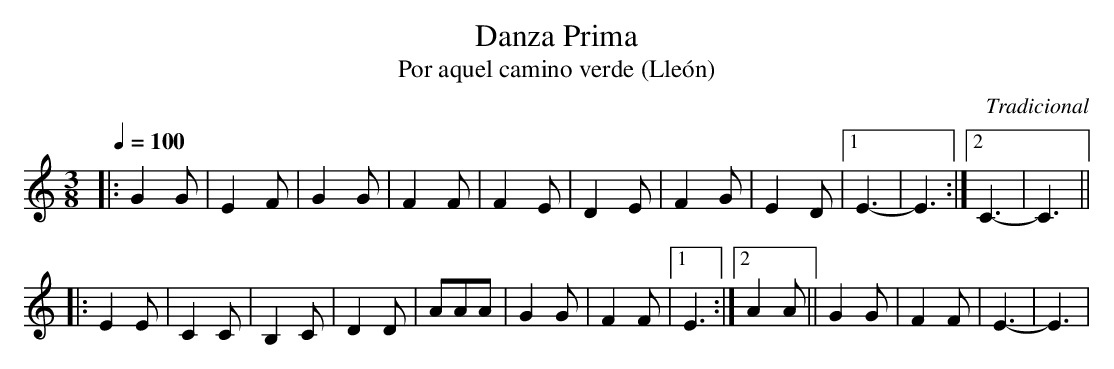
X:1
T:Danza Prima
T:Por aquel camino verde (Lleón)
C:Tradicional
M:3/8
L:1/8
Q:1/4=100
K:C
|: G2 G|E2 F|G2 G|F2 F|F2 E|D2 E|F2 G|E2 D|[1 E3-|E3 :|[2 C3-|C3||
|: E2 E|C2 C|B,2 C|D2 D|AAA|G2 G|F2 F|[1 E3 :|[2 A2 A||G2 G|F2 F|E3-|E3|
